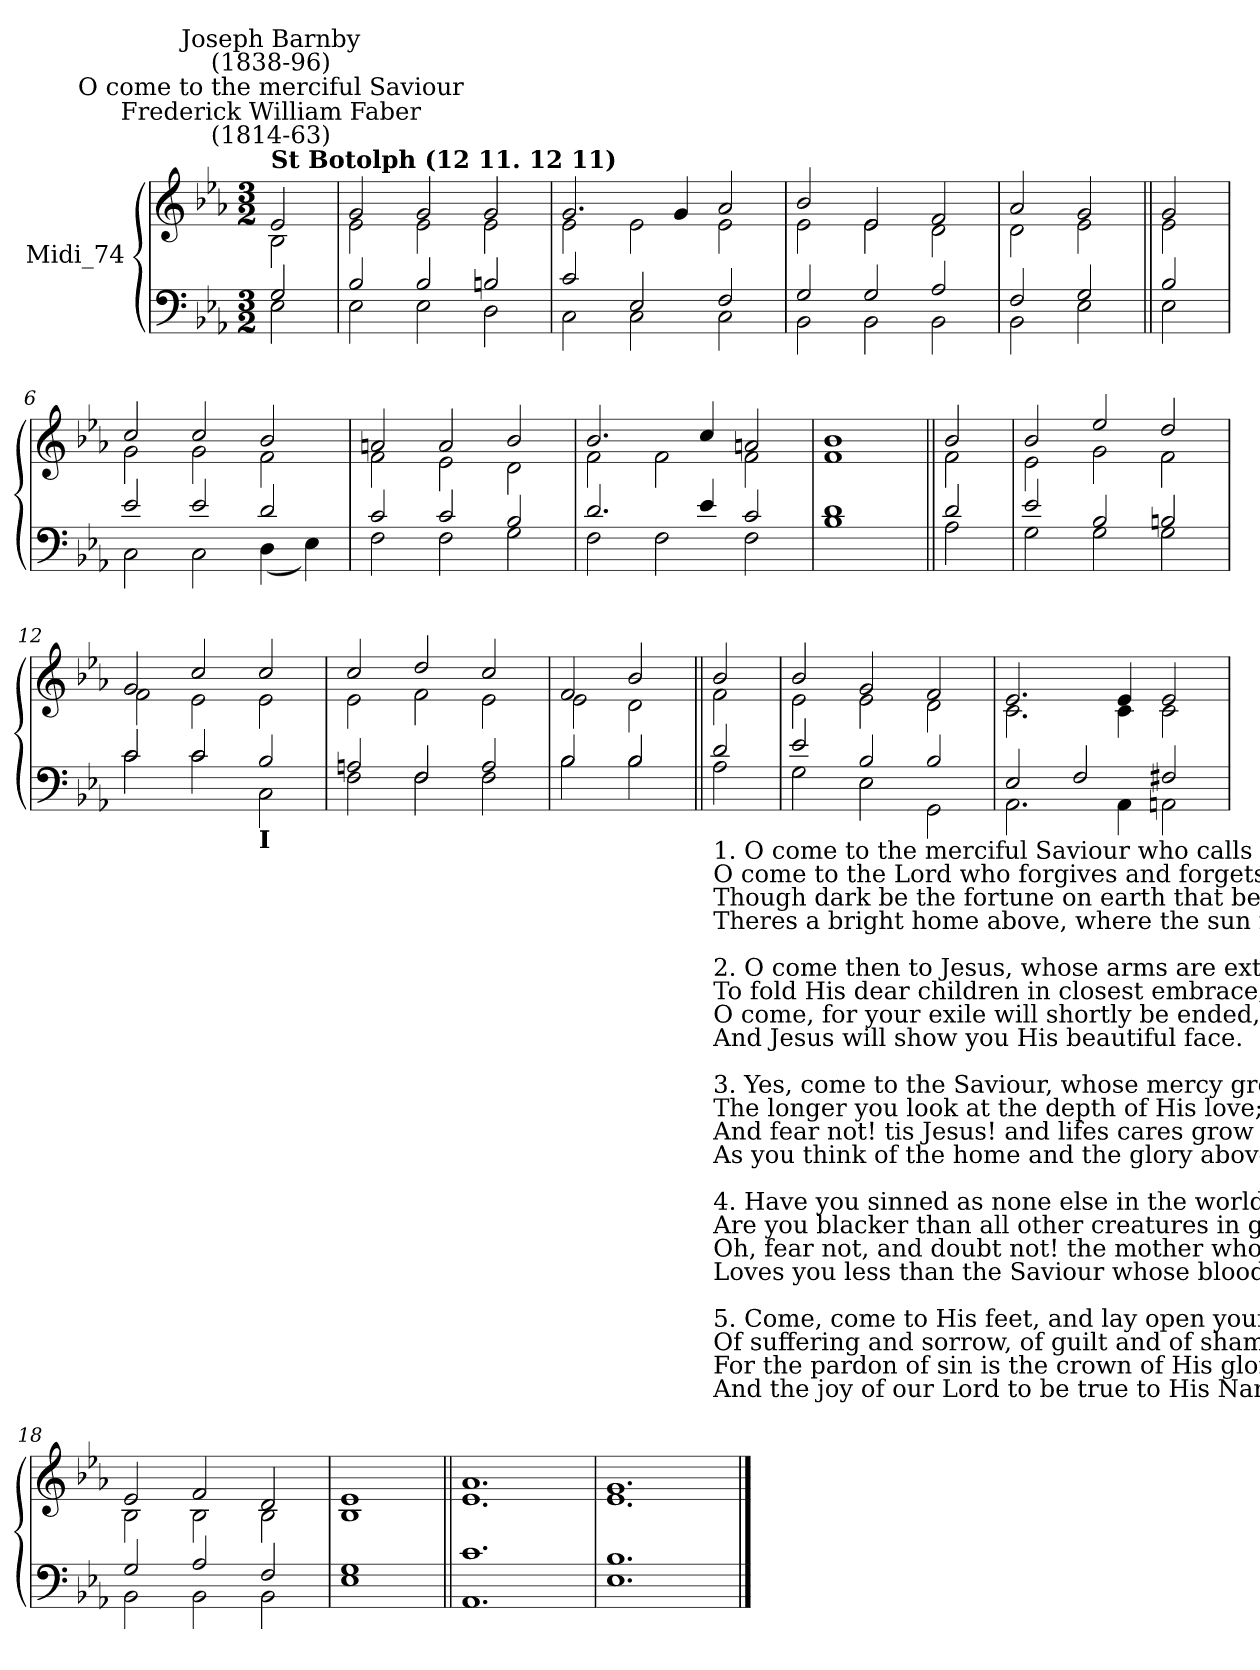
**kern	**kern
*part2	*part1
*staff2	*staff1
*I"Midi_74	*I"Midi_74
*clefF4	*clefG2
*k[b-e-a-]	*k[b-e-a-]
*E-:	*E-:
*M3/2	*M3/2
=	=
*^	*^
!	!	!LO:TX:a:B:t=St Botolph (12 11. 12 11)	!
!	!	!LO:TX:a:cj:t=Frederick William Faber\n(1814-63)	!
!	!	!LO:TX:a:cj:t=O come to the merciful Saviour	!
!	!	!LO:TX:a:cj:t=Joseph Barnby\n(1838-96)	!
2G/	2E-\	2e-/	2B-\
=1	=1	=1	=1
2B-/	2E-\	2g/	2e-\
2B-/	2E-\	2g/	2e-\
2Bn/	2D\	2g/	2e-\
=2	=2	=2	=2
2c/	2C\	2.g/	2e-\
2E-/	2C\	.	2e-\
.	.	4g/	.
2F/	2C\	2a-/	2e-\
=3	=3	=3	=3
2G/	2BB-\	2b-/	2e-\
2G/	2BB-\	2e-/	2e-\
2A-/	2BB-\	2f/	2d\
=4	=4	=4	=4
2F/	2BB-\	2a-/	2d\
2G/	2E-\	2g/	2e-\
=5||	=5||	=5||	=5||
2B-/	2E-\	2g/	2e-\
=6	=6	=6	=6
2e-/	2C\	2cc/	2g\
2e-/	2C\	2cc/	2g\
2d/	(<4D\	2b-/	2f\
.	4E-\)	.	.
=7	=7	=7	=7
2c/	2F\	2an/	2f\
2c/	2F\	2a/	2e-\
2B-/	2G\	2b-/	2d\
=8	=8	=8	=8
2.d/	2F\	2.b-/	2f\
.	2F\	.	2f\
4e-/	.	4cc/	.
2c/	2F\	2an/	2f\
=9	=9	=9	=9
1d/	1B-\	1b-/	1f\
!!LO:LB:g=z	!!
=10||	=10||	=10||	=10||
2d/	2A-\	2b-/	2f\
=11	=11	=11	=11
2e-/	2G\	2b-/	2e-\
2B-/	2G\	2ee-/	2g\
2Bn/	2G\	2dd/	2f\
=12	=12	=12	=12
2c/	2c\	2g/	2f\
2c/	2c\	2cc/	2e-\
!LO:TX:b:B:t=I	!	!	!
2B-/	2C\	2cc/	2e-\
=13	=13	=13	=13
2An/	2F\	2cc/	2e-\
2F/	2F\	2dd/	2f\
2A/	2F\	2cc/	2e-\
=14	=14	=14	=14
2B-/	2B-\	2f/	2e-\
2B-/	2B-\	2b-/	2d\
=15||	=15||	=15||	=15||
!LO:TX:b:t=1. O come to the merciful Saviour who calls you, \nO come to the Lord who forgives and forgets; \nThough dark be the fortune on earth that befalls you, \nTheres a bright home above, where the sun never sets.\n\n2. O come then to Jesus, whose arms are extended \nTo fold His dear children in closest embrace; \nO come, for your exile will shortly be ended, \nAnd Jesus will show you His beautiful face.\n\n3. Yes, come to the Saviour, whose mercy grows brighter \nThe longer you look at the depth of His love; \nAnd fear not! tis Jesus! and lifes cares grow lighter \nAs you think of the home and the glory above. \n\n4. Have you sinned as none else in the world have before you? \nAre you blacker than all other creatures in guilt? \nOh, fear not, and doubt not! the mother who bore you \nLoves you less than the Saviour whose blood you have spilt!\n\n5. Come, come to His feet, and lay open your story \nOf suffering and sorrow, of guilt and of shame; \nFor the pardon of sin is the crown of His glory, \nAnd the joy of our Lord to be true to His Name.	!	!	!
2d/	2A-\	2b-/	2f\
=16	=16	=16	=16
2e-/	2G\	2b-/	2e-\
2B-/	2E-\	2g/	2e-\
2B-/	2GG\	2f/	2d\
=17	=17	=17	=17
2E-/	2.AA-\	2.e-/	2.c\
2F/	.	.	.
.	4AA-\	4e-/	4c\
2F#X/	2AAn\	2e-/	2c\
=18	=18	=18	=18
2G/	2BB-\	2e-/	2B-\
2A-/	2BB-\	2f/	2B-\
2F/	2BB-\	2d/	2B-\
=19	=19	=19	=19
1G/	1E-\	1e-/	1B-\
=20||	=20||	=20||	=20||
1.c/	1.AA-\	1.a-/	1.e-\
=21	=21	=21	=21
1.B-/	1.E-\	1.g/	1.e-\
*v	*v	*	*
*	*v	*v
==	==
*-	*-
